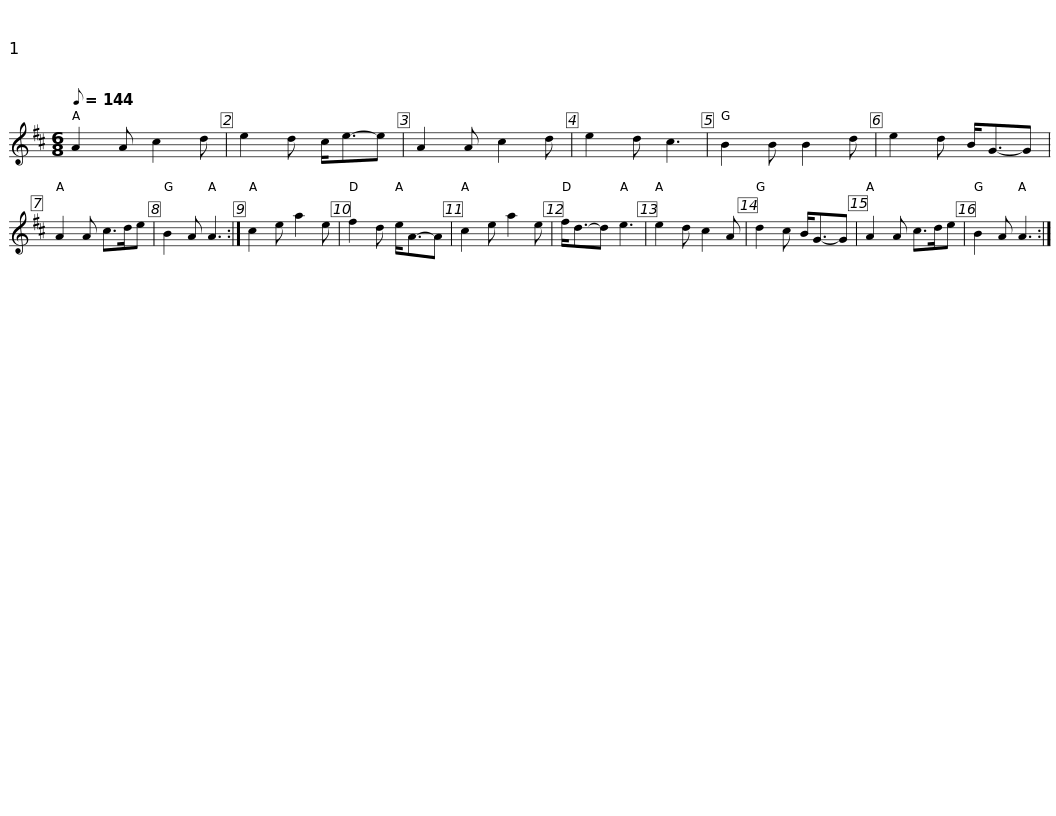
X:1
L:1/8
Q:1/8=144
M:6/8
I:linebreak $
K:D
V:1 treble
V:1
 A2 A c2 d | e2 d c<e-e | A2 A c2 d | e2 d c3 | B2 B B2 d | %5
 e2 d B<G-G | A2 A c>de | B2 A A3 :|$ c2 e a2 e | f2 d e<A-A | %10
 c2 e a2 e | f<d-d e3 | e2 d c2 A | d2 c B<G-G | A2 A c>de | %15
 B2 A A3 :| %16
